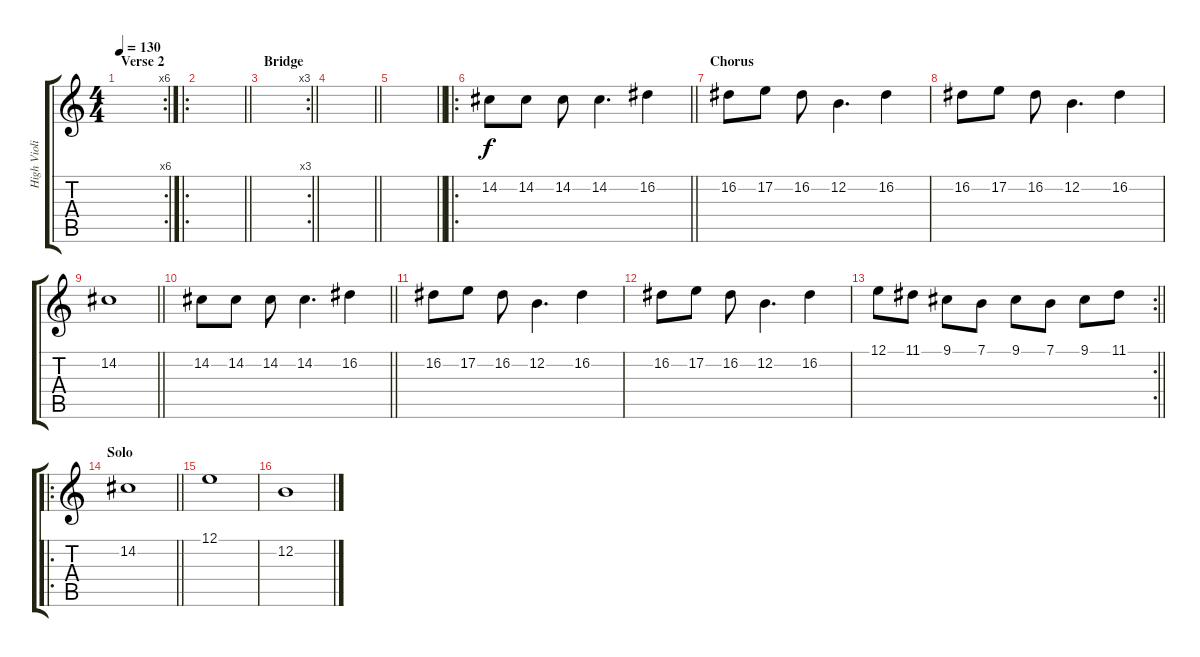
\track ("High Violin" "High Violi") {instrument violin}
\staff {score tabs}
\tuning (E4 B3 G3 D3 A2 E2) {hide}
\rc 6
\ts (4 4)
\section ("" "Verse 2")
\tempo 130
\clef g2
\ks c
|
\ro
\barLineRight lightlight
|
\rc 3
\section ("" "Bridge")
\barLineRight lightlight
|
\barLineRight lightlight
|
\barLineRight lightlight
|
\ro
\barLineRight lightlight
14.2.8 14.2.8 14.2.8 14.2.4{d} 16.2.4 |
\section ("" "Chorus ")
16.2.8 17.2.8 16.2.8 12.2.4{d} 16.2.4 |
16.2.8 17.2.8 16.2.8 12.2.4{d} 16.2.4 |
\barLineRight lightlight
14.2.1 |
\barLineRight lightlight
14.2.8 14.2.8 14.2.8 14.2.4{d} 16.2.4 |
16.2.8 17.2.8 16.2.8 12.2.4{d} 16.2.4 |
16.2.8 17.2.8 16.2.8 12.2.4{d} 16.2.4 |
\rc 2
\barLineRight lightlight
12.1.8 11.1.8 9.1.8 7.1.8 9.1.8 7.1.8 9.1.8 11.1.8 |
\ro
\section ("" "Solo")
\barLineRight lightlight
14.2.1 |
12.1.1 |
12.2.1
